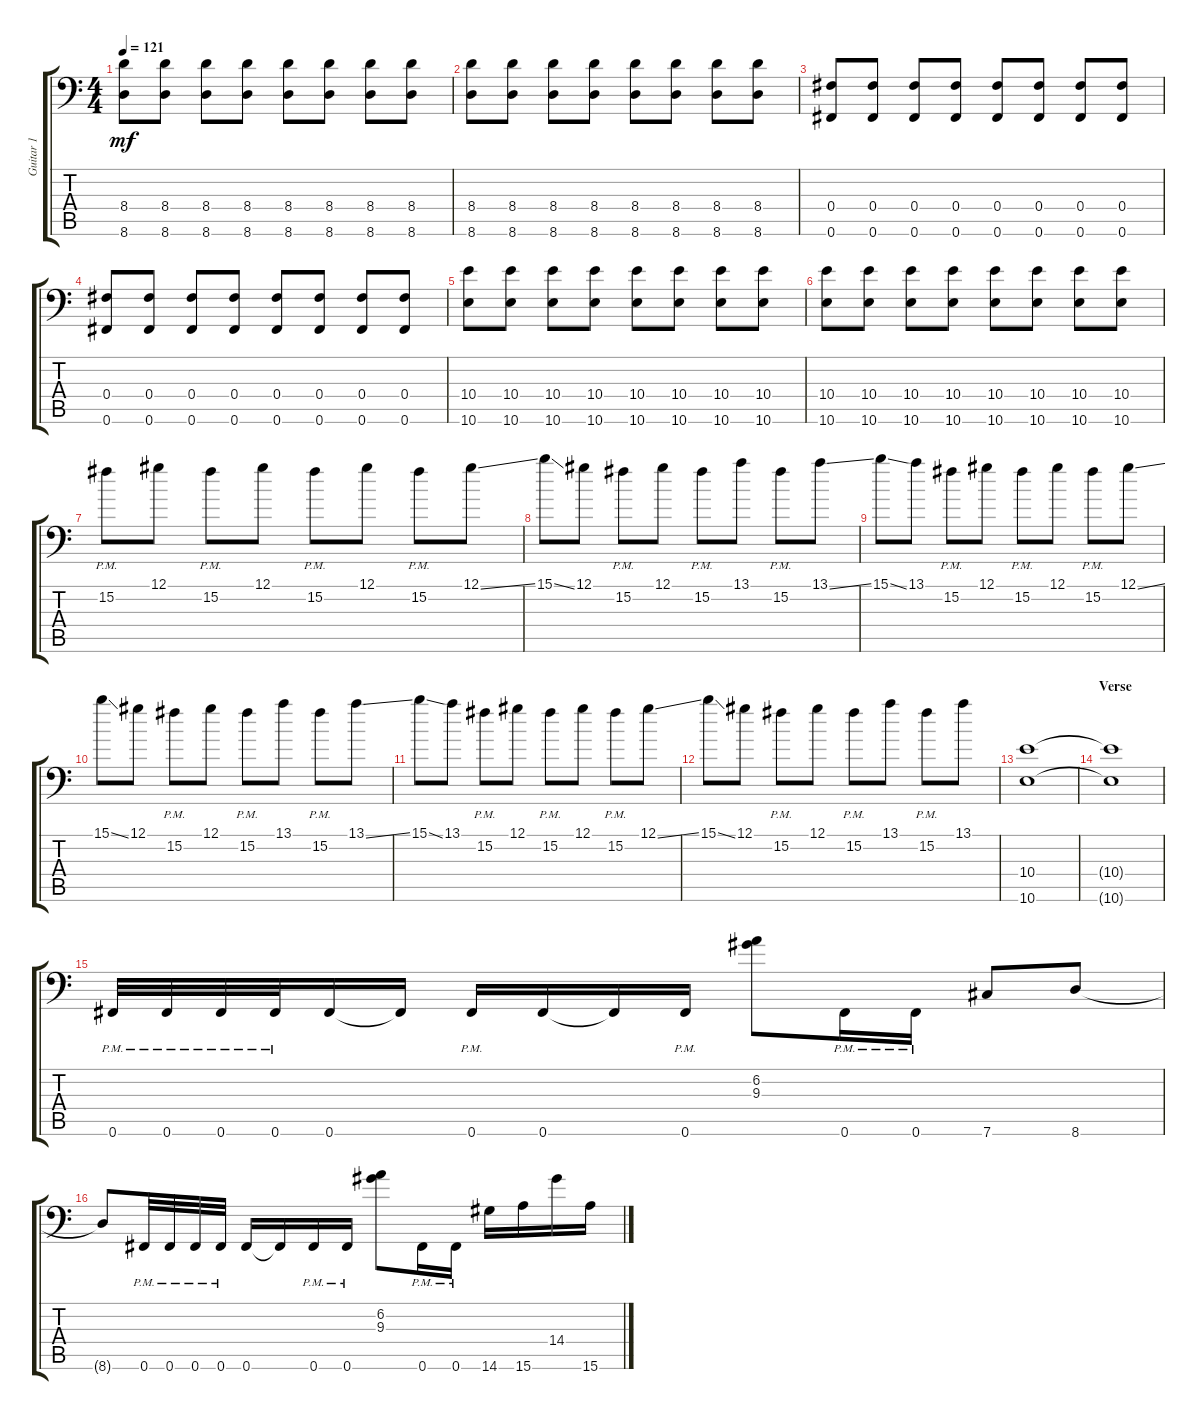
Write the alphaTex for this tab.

\track ("Guitar 1" "Guitar 1") {instrument distortionguitar}
\staff {score tabs}
\tuning (Ab3 Eb3 B2 Gb2 Db2 Gb1) {hide}
\ts (4 4)
\tempo 121
\clef f4
\ks c
(8.4 8.6).8{dy mf} (8.4 8.6).8 (8.4 8.6).8 (8.4 8.6).8 (8.4 8.6).8 (8.4 8.6).8 (8.4 8.6).8 (8.4 8.6).8 |
(8.4 8.6).8 (8.4 8.6).8 (8.4 8.6).8 (8.4 8.6).8 (8.4 8.6).8 (8.4 8.6).8 (8.4 8.6).8 (8.4 8.6).8 |
(0.4 0.6).8 (0.4 0.6).8 (0.4 0.6).8 (0.4 0.6).8 (0.4 0.6).8 (0.4 0.6).8 (0.4 0.6).8 (0.4 0.6).8 |
(0.4 0.6).8 (0.4 0.6).8 (0.4 0.6).8 (0.4 0.6).8 (0.4 0.6).8 (0.4 0.6).8 (0.4 0.6).8 (0.4 0.6).8 |
(10.4 10.6).8 (10.4 10.6).8 (10.4 10.6).8 (10.4 10.6).8 (10.4 10.6).8 (10.4 10.6).8 (10.4 10.6).8 (10.4 10.6).8 |
(10.4 10.6).8 (10.4 10.6).8 (10.4 10.6).8 (10.4 10.6).8 (10.4 10.6).8 (10.4 10.6).8 (10.4 10.6).8 (10.4 10.6).8 |
15.2{pm}.8 12.1.8 15.2{pm}.8 12.1.8 15.2{pm}.8 12.1.8 15.2{pm}.8 12.1{ss}.8 |
15.1{ss}.8 12.1.8 15.2{pm}.8 12.1.8 15.2{pm}.8 13.1.8 15.2{pm}.8 13.1{ss}.8 |
15.1{ss}.8 13.1.8 15.2{pm}.8 12.1.8 15.2{pm}.8 12.1.8 15.2{pm}.8 12.1{ss}.8 |
15.1{ss}.8 12.1.8 15.2{pm}.8 12.1.8 15.2{pm}.8 13.1.8 15.2{pm}.8 13.1{ss}.8 |
15.1{ss}.8 13.1.8 15.2{pm}.8 12.1.8 15.2{pm}.8 12.1.8 15.2{pm}.8 12.1{ss}.8 |
15.1{ss}.8 12.1.8 15.2{pm}.8 12.1.8 15.2{pm}.8 13.1.8 15.2{pm}.8 13.1.8 |
(10.4 10.6).1 |
\section ("" "Verse")
(10.4{t} 10.6{t}).1 |
0.6{pm}.32 0.6{pm}.32 0.6{pm}.32 0.6{pm}.32 0.6.16 0.6{t}.16 0.6{pm}.16 0.6.16 0.6{t}.16 0.6{pm}.16 (6.2 9.3).8 0.6{pm}.16 0.6{pm}.16 7.6.8 8.6.8 |
8.6{t}.8 0.6{pm}.32 0.6{pm}.32 0.6{pm}.32 0.6{pm}.32 0.6.16 0.6{t}.16 0.6{pm}.16 0.6{pm}.16 (6.2 9.3).8 0.6{pm}.16 0.6{pm}.16 14.6.16 15.6.16 14.4.16 15.6.16
